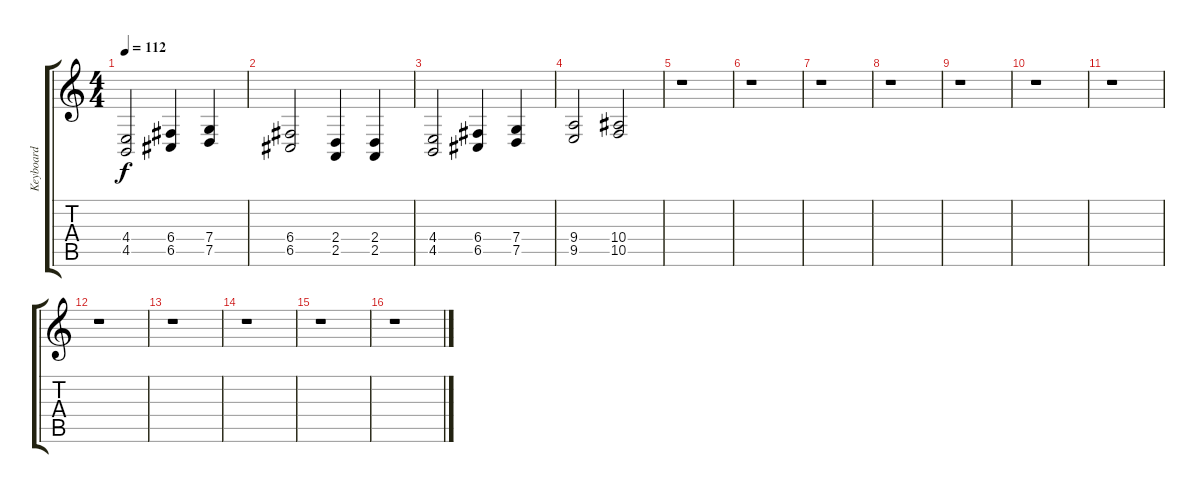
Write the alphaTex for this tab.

\track ("Keyboard" "Keyboard") {instrument stringensemble1}
\staff {score tabs}
\tuning (D4 A3 F3 C3 G2 D2) {hide}
\ts (4 4)
\tempo 112
\clef g2
\ks c
(4.4 4.5).2{dy f} (6.4 6.5).4 (7.4 7.5).4 |
(6.4 6.5).2 (2.4 2.5).4 (2.4 2.5).4 |
(4.4 4.5).2 (6.4 6.5).4 (7.4 7.5).4 |
(9.4 9.5).2 (10.4 10.5).2 |
r.1 |
r.1 |
r.1 |
r.1 |
r.1 |
r.1 |
r.1 |
r.1 |
r.1 |
r.1 |
r.1 |
r.1
